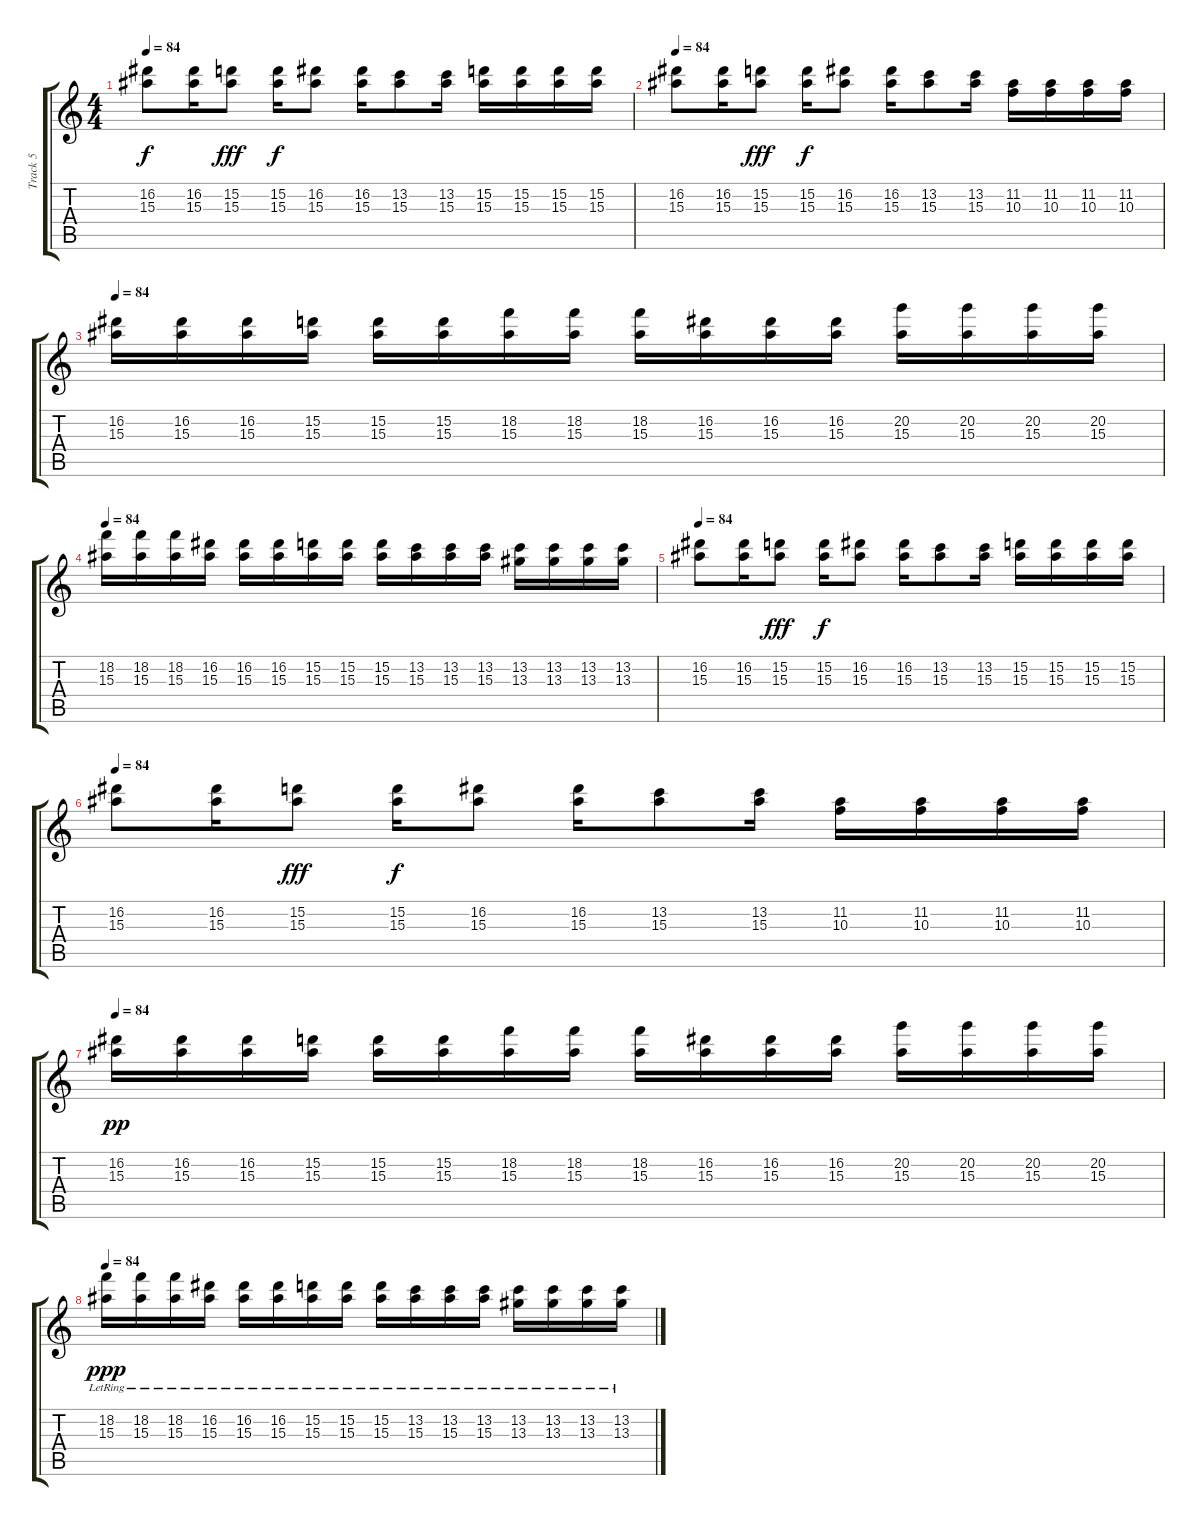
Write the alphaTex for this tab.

\track ("Track 5" "Track 5") {instrument electricguitarclean}
\staff {score tabs}
\tuning (E4 B3 G3 D3 A2 E2) {hide}
\ts (4 4)
\tempo 84
\clef g2
\ks c
(16.2 15.3).8{dy f} (16.2 15.3).16 (15.2 15.3).8{dy fff} (15.2 15.3).16{dy f} (16.2 15.3).8 (16.2 15.3).16 (13.2 15.3).8 (13.2 15.3).16 (15.2 15.3).16 (15.2 15.3).16 (15.2 15.3).16 (15.2 15.3).16 |
\tempo 84
(16.2 15.3).8 (16.2 15.3).16 (15.2 15.3).8{dy fff} (15.2 15.3).16{dy f} (16.2 15.3).8 (16.2 15.3).16 (13.2 15.3).8 (13.2 15.3).16 (11.2 10.3).16 (11.2 10.3).16 (11.2 10.3).16 (11.2 10.3).16 |
\tempo 84
(16.2 15.3).16 (16.2 15.3).16 (16.2 15.3).16 (15.2 15.3).16 (15.2 15.3).16 (15.2 15.3).16 (18.2 15.3).16 (18.2 15.3).16 (18.2 15.3).16 (16.2 15.3).16 (16.2 15.3).16 (16.2 15.3).16 (20.2 15.3).16 (20.2 15.3).16 (20.2 15.3).16 (20.2 15.3).16 |
\tempo 84
(18.2 15.3).16 (18.2 15.3).16 (18.2 15.3).16 (16.2 15.3).16 (16.2 15.3).16 (16.2 15.3).16 (15.2 15.3).16 (15.2 15.3).16 (15.2 15.3).16 (13.2 15.3).16 (13.2 15.3).16 (13.2 15.3).16 (13.2 13.3).16 (13.2 13.3).16 (13.2 13.3).16 (13.2 13.3).16 |
\tempo 84
(16.2 15.3).8 (16.2 15.3).16 (15.2 15.3).8{dy fff} (15.2 15.3).16{dy f} (16.2 15.3).8 (16.2 15.3).16 (13.2 15.3).8 (13.2 15.3).16 (15.2 15.3).16 (15.2 15.3).16 (15.2 15.3).16 (15.2 15.3).16 |
\tempo 84
(16.2 15.3).8 (16.2 15.3).16 (15.2 15.3).8{dy fff} (15.2 15.3).16{dy f} (16.2 15.3).8 (16.2 15.3).16 (13.2 15.3).8 (13.2 15.3).16 (11.2 10.3).16 (11.2 10.3).16 (11.2 10.3).16 (11.2 10.3).16 |
\tempo 84
(16.2 15.3).16{dy pp} (16.2 15.3).16 (16.2 15.3).16 (15.2 15.3).16 (15.2 15.3).16 (15.2 15.3).16 (18.2 15.3).16 (18.2 15.3).16 (18.2 15.3).16 (16.2 15.3).16 (16.2 15.3).16 (16.2 15.3).16 (20.2 15.3).16 (20.2 15.3).16 (20.2 15.3).16 (20.2 15.3).16 |
\tempo 84
(18.2{lr} 15.3{lr}).16{dy ppp} (18.2{lr} 15.3{lr}).16 (18.2{lr} 15.3{lr}).16 (16.2{lr} 15.3{lr}).16 (16.2{lr} 15.3{lr}).16 (16.2{lr} 15.3{lr}).16 (15.2{lr} 15.3{lr}).16 (15.2{lr} 15.3{lr}).16 (15.2{lr} 15.3{lr}).16 (13.2{lr} 15.3{lr}).16 (13.2{lr} 15.3{lr}).16 (13.2{lr} 15.3{lr}).16 (13.2{lr} 13.3{lr}).16{volume 0} (13.2{lr} 13.3{lr}).16 (13.2{lr} 13.3{lr}).16 (13.2{lr} 13.3{lr}).16
